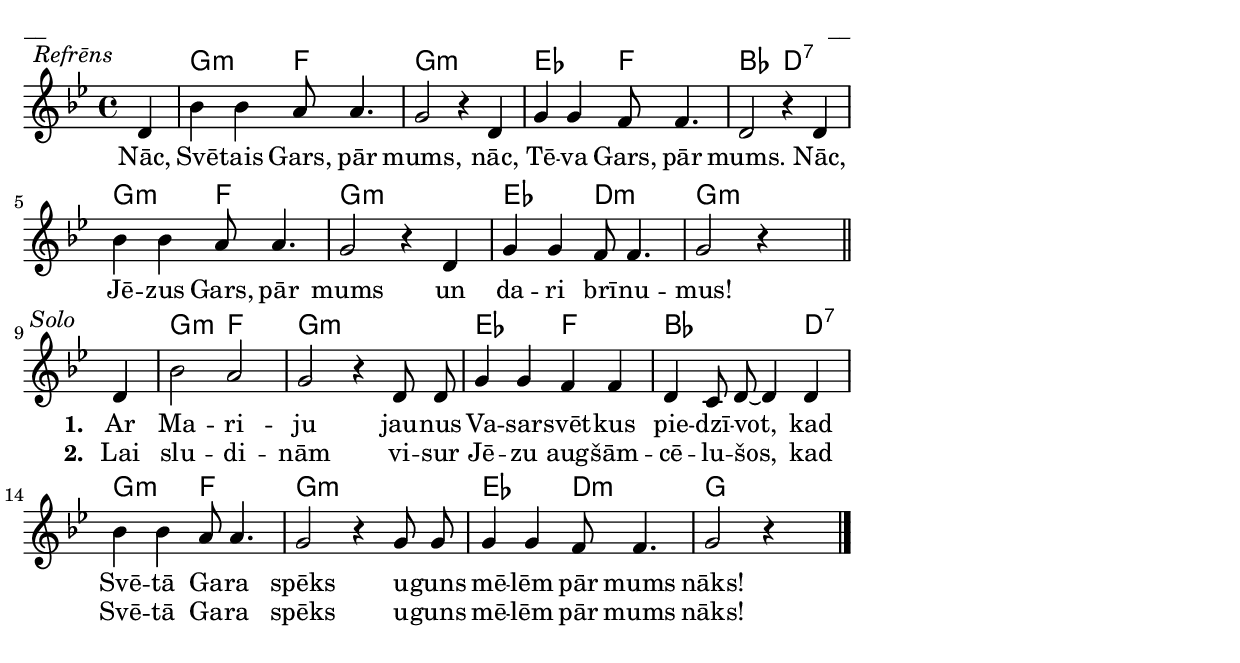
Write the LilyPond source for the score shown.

\version "2.13.18"

\paper {
line-width = 14\cm
left-margin = 0.4\cm
between-system-padding = 0.1\cm
between-system-space = 0.1\cm
}

\layout {
indent = #0
ragged-last = ##f
}

chordsA = \chordmode {
s4 g2:min f g1:min es2 f
bes d:7 g:min f g1:min es2 d:min g1:min
s4 g2:min f g1:min es2 f bes2. d4:7
g2:min f g1:min es2 d:min g2.
}

voiceA = \relative c' {
\clef "treble"
\key g \minor
\time 4/4
\partial 4

d4^\markup {\translate #'(-10 . 0) \italic Refrēns} | bes' bes a8 a4. | g2 r4 d | g g f8 f4. |
d2 r4 d | bes' bes a8 a4. | g2 r4 d | g g f8 f4. | g2 r4 s4 \bar"||" \break
\partial 4
d^\markup {\translate #'(-8 . 0) \italic Solo} | bes'2 a | g r4 d8 d | g4 g f f | d c8 d~ d4 d |
bes'bes a8 a4. | g2 r4 g8 g | g4 g f8 f4. | g2 r4 s \bar"|."
}

lyricA = \lyricmode {
Nāc, Svē -- tais Gars, pār mums, nāc, Tē -- va Gars, pār mums.
Nāc, Jē -- zus Gars, pār mums un da -- ri brī -- nu -- mus!
\set stanza = "1. "
Ar Ma -- ri -- ju jau -- nus Va -- sar -- svēt -- kus pie -- dzī -- vot, kad
Svē -- tā Ga -- ra spēks u -- guns mē -- lēm pār mums nāks!
}
lyricB = \lyricmode {
_ _ _ _ _ _ _ _ _ _ _ _ 
_ _ _ _ _ _ _ _ _ _ _ _
\set stanza = "2. "
Lai slu -- di -- nām vi -- sur Jē -- zu aug -- šām -- cē -- lu -- šos, kad
Svē -- tā Ga -- ra spēks u -- guns mē -- lēm pār mums nāks!
}

fullScore = <<
\new ChordNames { \chordsA }
\new Staff {
<<
\new Voice = "voiceA" { \oneVoice \autoBeamOff \voiceA }
\lyricsto "voiceA" \new Lyrics \lyricA
\lyricsto "voiceA" \new Lyrics \lyricB
>>
}
>>


\score {
\fullScore
\header { piece = "__" opus = "__" }
}
\markup { \with-color #(x11-color 'white) \sans \smaller "aaa" }
\score {
\unfoldRepeats
\fullScore
\midi {
\context { \Staff \remove "Staff_performer" }
\context { \Voice \consists "Staff_performer" }
}
}


